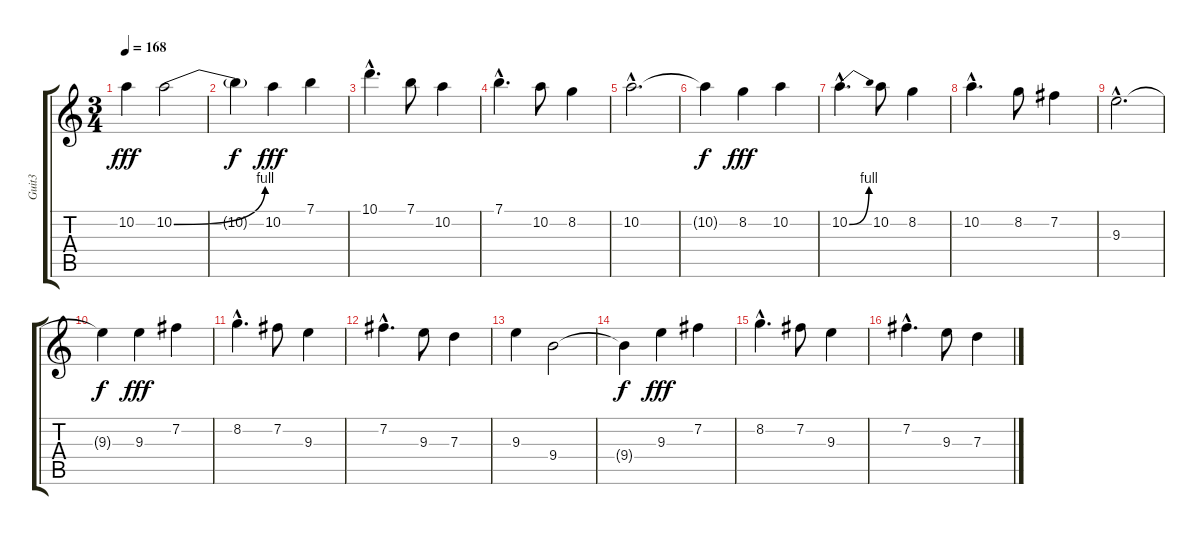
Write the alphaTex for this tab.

\track ("Guit3" "Guit3") {instrument overdrivenguitar}
\staff {score tabs}
\tuning (E4 B3 G3 D3 A2 E2) {hide}
\ts (3 4)
\tempo 168
\clef g2
\ks c
10.2.4{dy fff} 10.2{be (bend 0 0 60 4)}.2 |
10.2{t}.4{dy f} 10.2.4{dy fff} 7.1.4 |
10.1{hac}.4{d} 7.1.8 10.2.4 |
7.1{hac}.4{d} 10.2.8 8.2.4 |
10.2{hac}.2{d} |
10.2{t}.4{dy f} 8.2.4{dy fff} 10.2.4 |
10.2{be (bend 0 0 60 4) hac}.4{d} 10.2.8 8.2.4 |
10.2{hac}.4{d} 8.2.8 7.2.4 |
9.3{hac}.2{d} |
9.3{t}.4{dy f} 9.3.4{dy fff} 7.2.4 |
8.2{hac}.4{d} 7.2.8 9.3.4 |
7.2{hac}.4{d} 9.3.8 7.3.4 |
9.3.4 9.4.2 |
9.4{t}.4{dy f} 9.3.4{dy fff} 7.2.4 |
8.2{hac}.4{d} 7.2.8 9.3.4 |
7.2{hac}.4{d} 9.3.8 7.3.4
